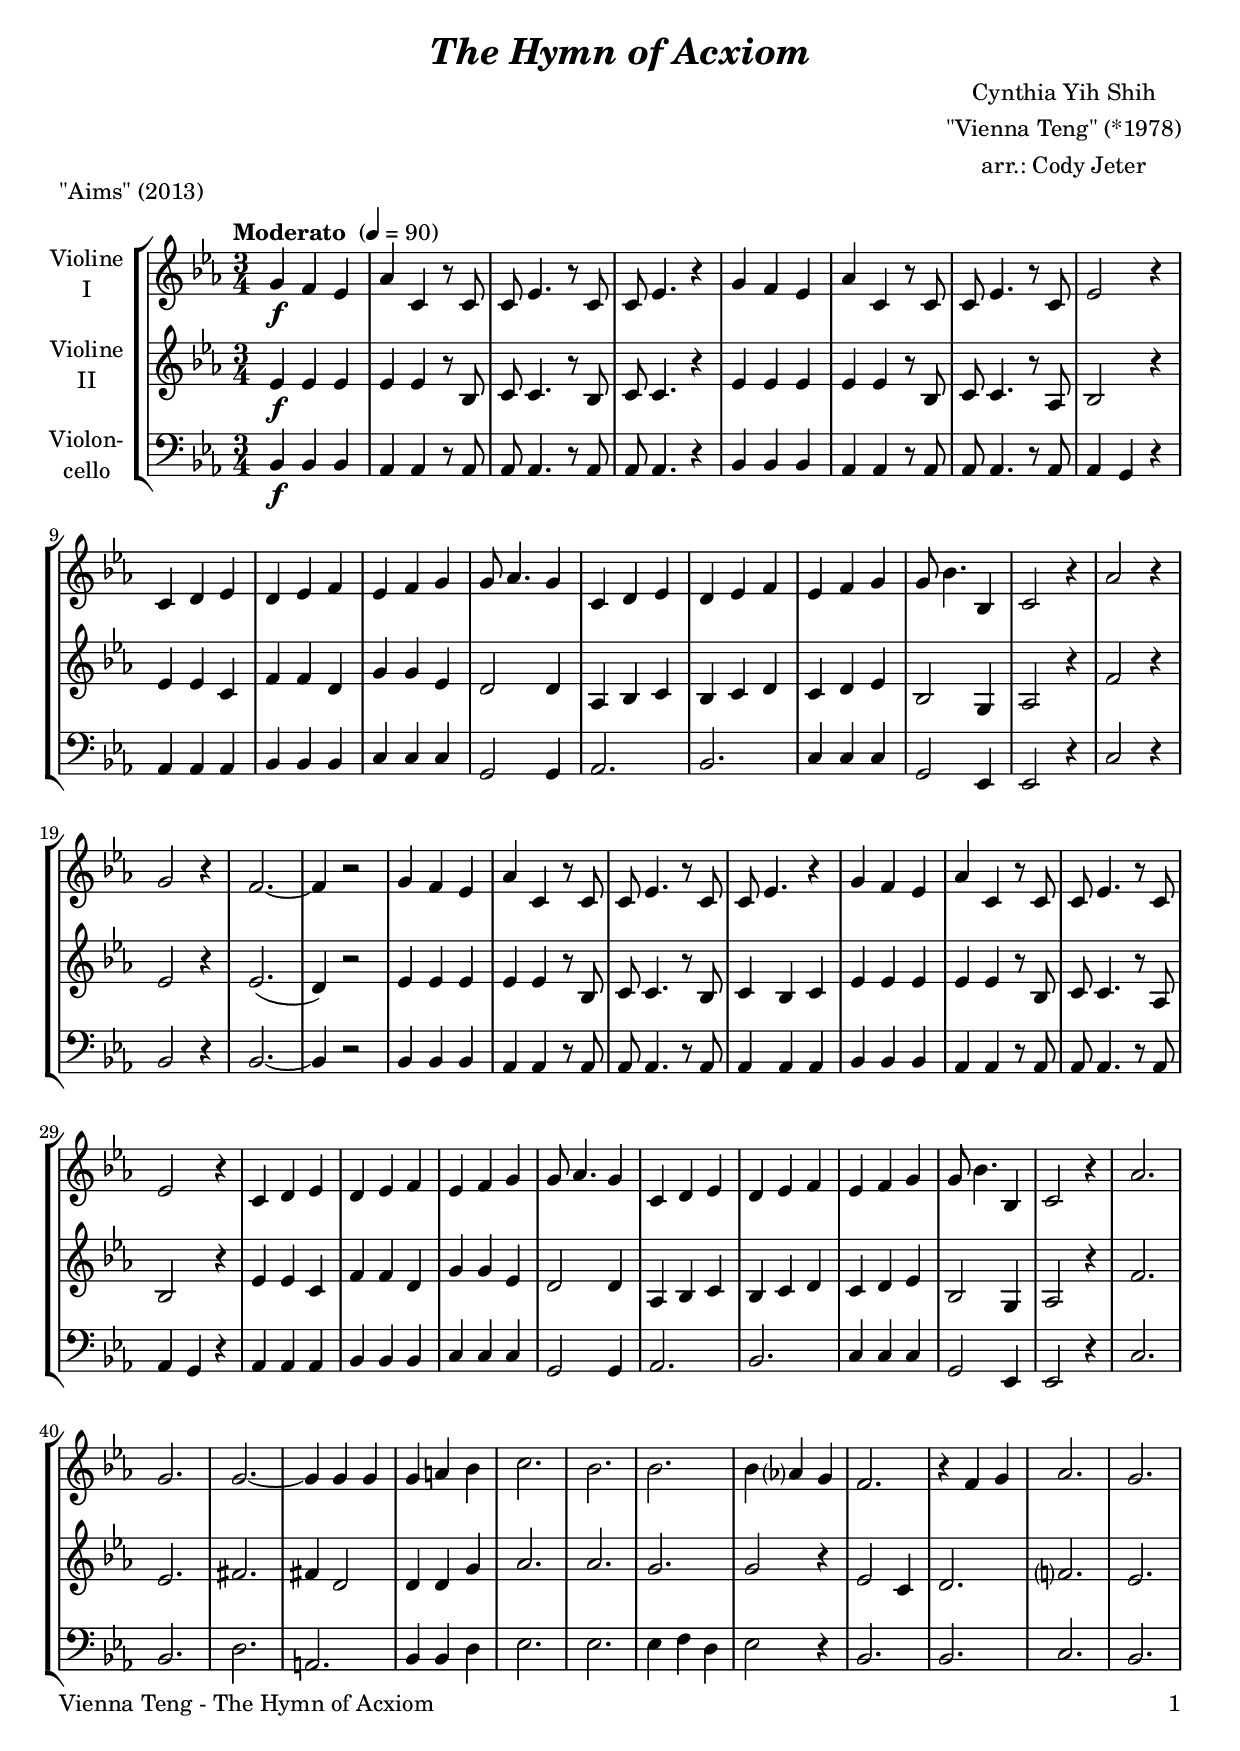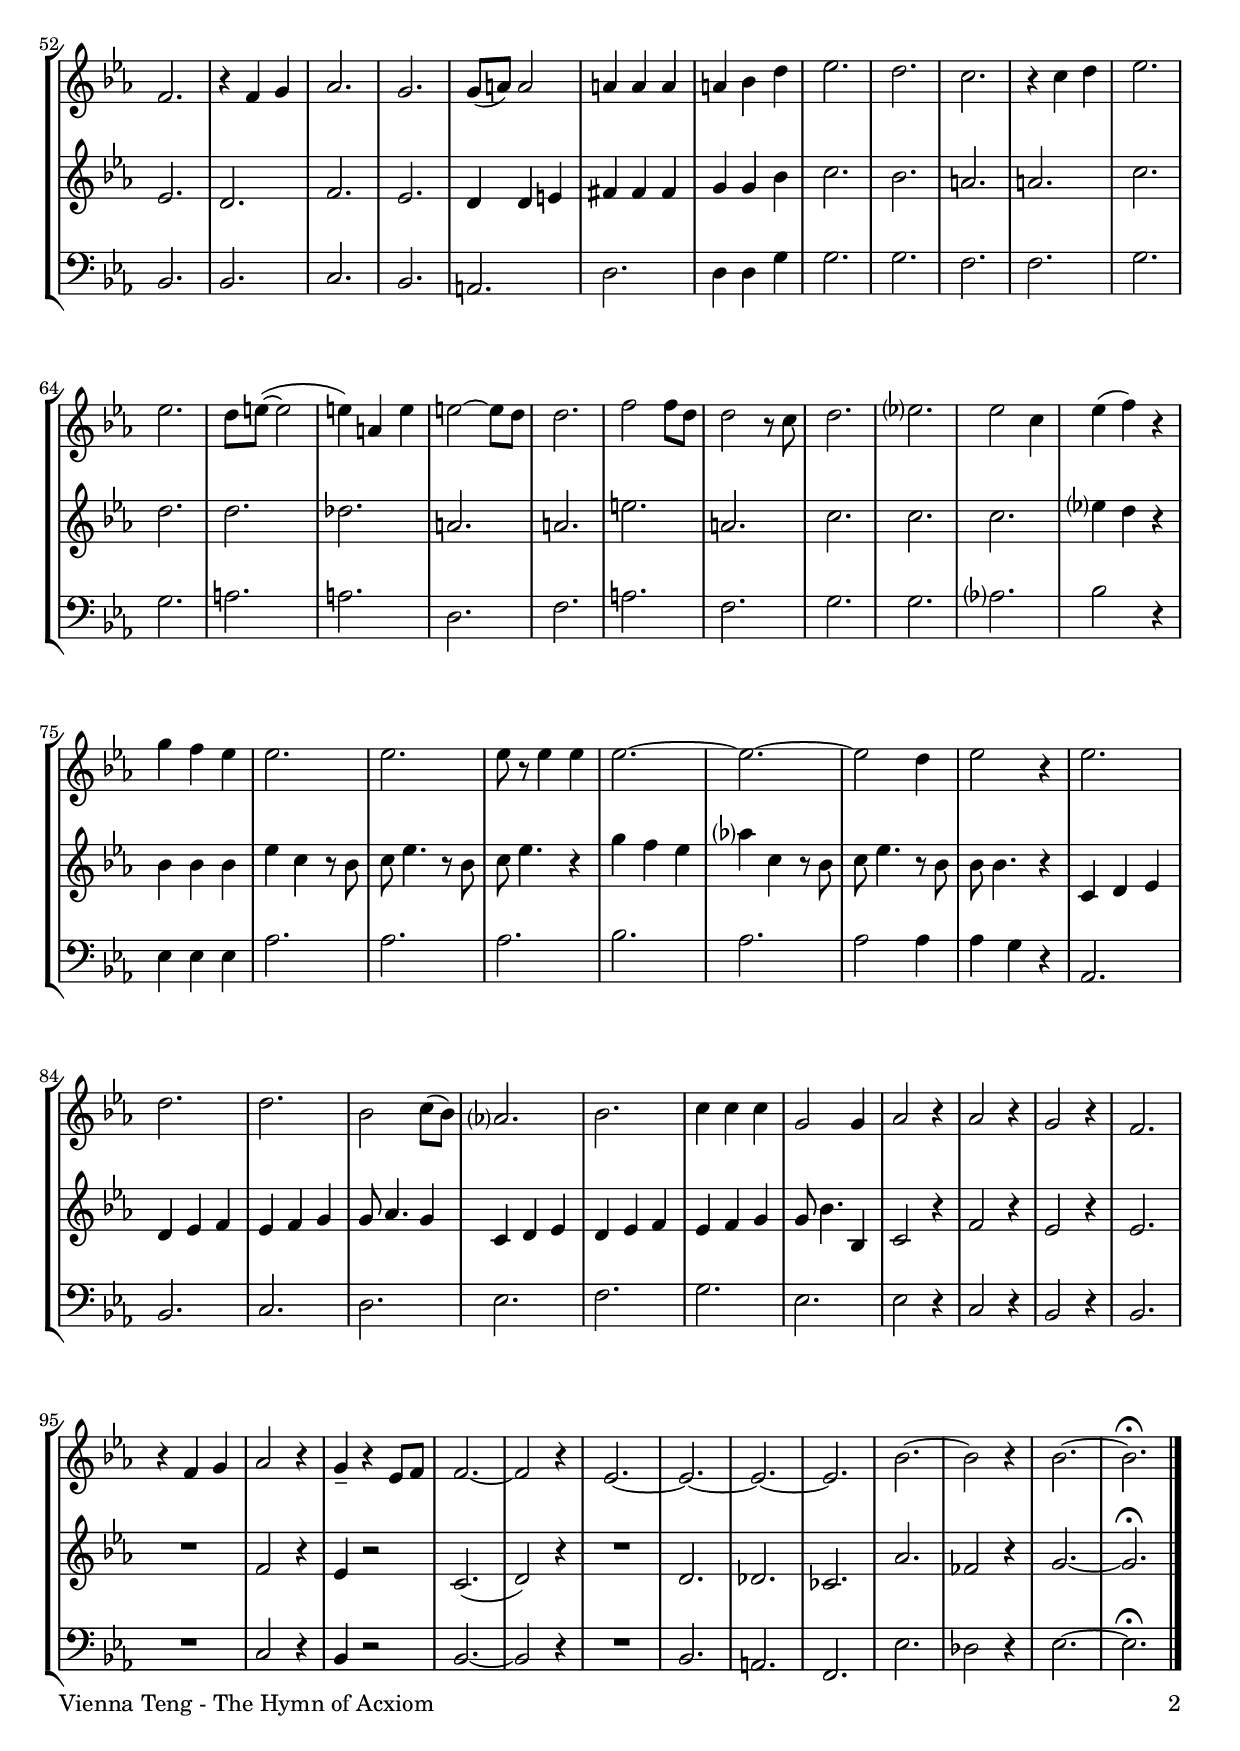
\version "2.18.2"
\include "deutsch.ly"
  
#(set-global-staff-size 20)

\header {
  title     = \markup \bold \italic "The Hymn of Acxiom"
  composer  = \markup \center-column {
    "Cynthia Yih Shih"
    "\"Vienna Teng\" (*1978)"
    "arr.: Cody Jeter"
  }
%  arranger  = "arr.: Cody Jeter"
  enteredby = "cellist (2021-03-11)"
  piece     = "\"Aims\" (2013)"
}

voiceconsts = {
  \key g \major
  \time 3/4
  \clef "treble"
% \numericTimeSignature
  % Set default beaming for all staves
%  \set Timing.beamExceptions = #'()
%  \set Timing.baseMoment     = #(ly:make-moment 1 4)
%  \set Timing.beatStructure  = #'(1 1 1)
  \tempo "Moderato " 4=90
}

mivl = "violin"
miba = "cello"

va = \relative c'' {
  \voiceconsts

  h4\f a g
  c e, r8 e
  e g4. r8 e
  e g4. r4
  h a g
  c e, r8 e
  e g4. r8 e

  g2 r4
  e fis g
  fis g a
  g a h
  h8 c4. h4
  e, fis g
  fis g a
  g a h
  h8 d4. d,4
  e2 r4

  c'2 r4
  h2 r4
  a2.~
  a4 r2
  h4 a g
  c e, r8 e
  e g4. r8 e
  e g4. r4
  h a g
  c e, r8 e

  e g4. r8 e
  g2 r4
  e fis g
  fis g a
  g a h
  h8 c4. h4
  e, fis g
  fis g a
  g a h

  h8 d4. d,4
  e2 r4
  c'2.
  h
  h~
  h4 h h
  h cis d
  e2.
  d
  d
  d4 c? h
  a2.

  r4 a h
  c2.
  h
  a
  r4 a h
  c2.
  h
  h8( cis) cis2
  cis4 cis cis
  cis d fis
  g2.
  fis

  e
  r4 e fis
  g2.
  g
  fis8 gis(~ gis2
  gis4) cis, gis'
  gis2~ gis8 fis
  fis2.
  a2 a8 fis
  fis2 r8 e
  fis2.

  g?
  g2 e4
  g( a) r
  h a g
  g2.
  g
  g8 r g4 g
  g2.~
  g~
  g2 fis4

  g2 r4
  g2.
  fis
  fis
  d2 e8( d)
  c?2.
  d
  e4 e e
  h2 h4
  c2 r4

  c2 r4
  h2 r4
  a2.
  r4 a h
  c2 r4
  h-- r g8 a
  a2.~
  a2 r4
  g2.~
  g~
  g~
  g
  d'~

  d2 r4
  d2.~
  d\fermata \bar "|."
}

vb = \relative c'' {
  \voiceconsts

  g4\f g g
  g g r8 d
  e e4.r8 d
  e e4. r4
  g g g
  g g r8 d
  e e4. r8 c

  d2 r4
  g g e
  a a fis
  h h g
  fis2 fis4
  c d e
  d e fis
  e fis g
  d2 h4
  c2 r4

  a'2 r4
  g2 r4
  g2.(
  fis4) r2
  g4 g g
  g g r8 d
  e e4. r8 d
  e4 d e
  g g g
  g g r8 d

  e e4. r8 c
  d2 r4
  g g e
  a a fis
  h h g
  fis2 fis4
  c d e
  d e fis
  e fis g

  d2 h4
  c2 r4
  a'2.
  g
  ais
  ais4 fis2
  fis4 fis h
  c2.
  c
  h
  h2 r4
  g2 e4

  fis2.
  a?
  g
  g
  fis
  a
  g
  fis4 fis gis
  ais ais ais
  h h d
  e2.
  d

  cis
  cis
  e
  fis
  fis
  f
  cis
  cis
  gis'
  cis,
  e

  e
  e
  g?4 fis r
  d d d
  g4 e r8 d
  e g4. r8 d
  e g4. r4
  h a g
  c? e, r8 d
  e g4. r8 d

  d d4. r4
  e, fis g
  fis g a
  g a h
  h8 c4. h4
  e, fis g
  fis g a
  g a h
  h8 d4. d,4
  e2 r4

  a2 r4
  g2 r4
  g2.
  R
  a2 r4
  g r2
  e2.(
  fis2) r4
  R2.
  fis2.
  f
  es
  c'

  as2 r4
  h2.~
  h\fermata \bar "|."
}

vc = \relative c {
  \voiceconsts
  \clef "bass"

  d4\f d d
  c c r8 c
  c c4. r8 c
  c c4. r4
  d d d
  c c r8 c
  c c4. r8 c

  c4 h r
  c c c
  d d d
  e e e
  h2 h4
  c2.
  d
  e4 e e
  h2 g4
  g2 r4

  e'2 r4
  d2 r4
  d2.~
  d4 r2
  d4 d d
  c c r8 c
  c c4. r8 c
  c4 c c
  d d d
  c c r8 c

  c c4. r8 c
  c4 h r
  c c c
  d d d
  e e e
  h2 h4
  c2.
  d
  e4 e e

  h2 g4
  g2 r4
  e'2.
  d
  fis
  cis
  d4 d fis
  g2.
  g
  g4 a fis
  g2 r4
  d2.

  d
  e
  d
  d
  d
  e
  d
  cis
  fis
  fis4 fis h
  h2.
  h

  a
  a
  h
  h
  cis
  cis
  fis,
  a
  cis
  a
  h

  h
  c?
  d2 r4
  g, g g
  c2.
  c
  c
  d
  c
  c2 c4

  c h r
  c,2.
  d
  e
  fis
  g
  a
  h
  g
  g2 r4

  e2 r4
  d2 r4
  d2.
  R
  e2 r4
  d r2
  d2.~
  d2 r4
  R2.
  d2.
  cis
  a
  g'

  f2 r4
  g2.~
  g\fermata \bar "|."
}


music = \new StaffGroup <<
      \new Staff {
	\set Staff.midiInstrument = \mivl
	\set Staff.instrumentName = \markup \center-column { "Violine" "I" }
	\transpose g es { \va }
      }
      
      \new Staff {
	\set Staff.midiInstrument = \mivl
	\set Staff.instrumentName = \markup \center-column { "Violine" "II" }
	\transpose g es { \vb }
      }
      
      \new Staff {
	\set Staff.midiInstrument = \miba
	\set Staff.instrumentName = \markup \center-column { "Violon-" "cello" }
	\transpose g es { \vc }
      }
>>

\book {
   \paper {
    print-page-number = ##t
    print-first-page-number = ##t
    ragged-last-bottom = ##f
    oddHeaderMarkup = \markup \null
    evenHeaderMarkup = \markup \null
    oddFooterMarkup = \markup {
      \fill-line {
        \on-the-fly #print-page-number-check-first
        "Vienna Teng - The Hymn of Acxiom" \fromproperty #'page:page-number-string
      }
    }
    evenFooterMarkup = \oddFooterMarkup
  } \score {
    \music
    \layout {}
  }

  \score {
    \unfoldRepeats \music

    \midi {
      \context {
        \Score
      }
    }
  }
}